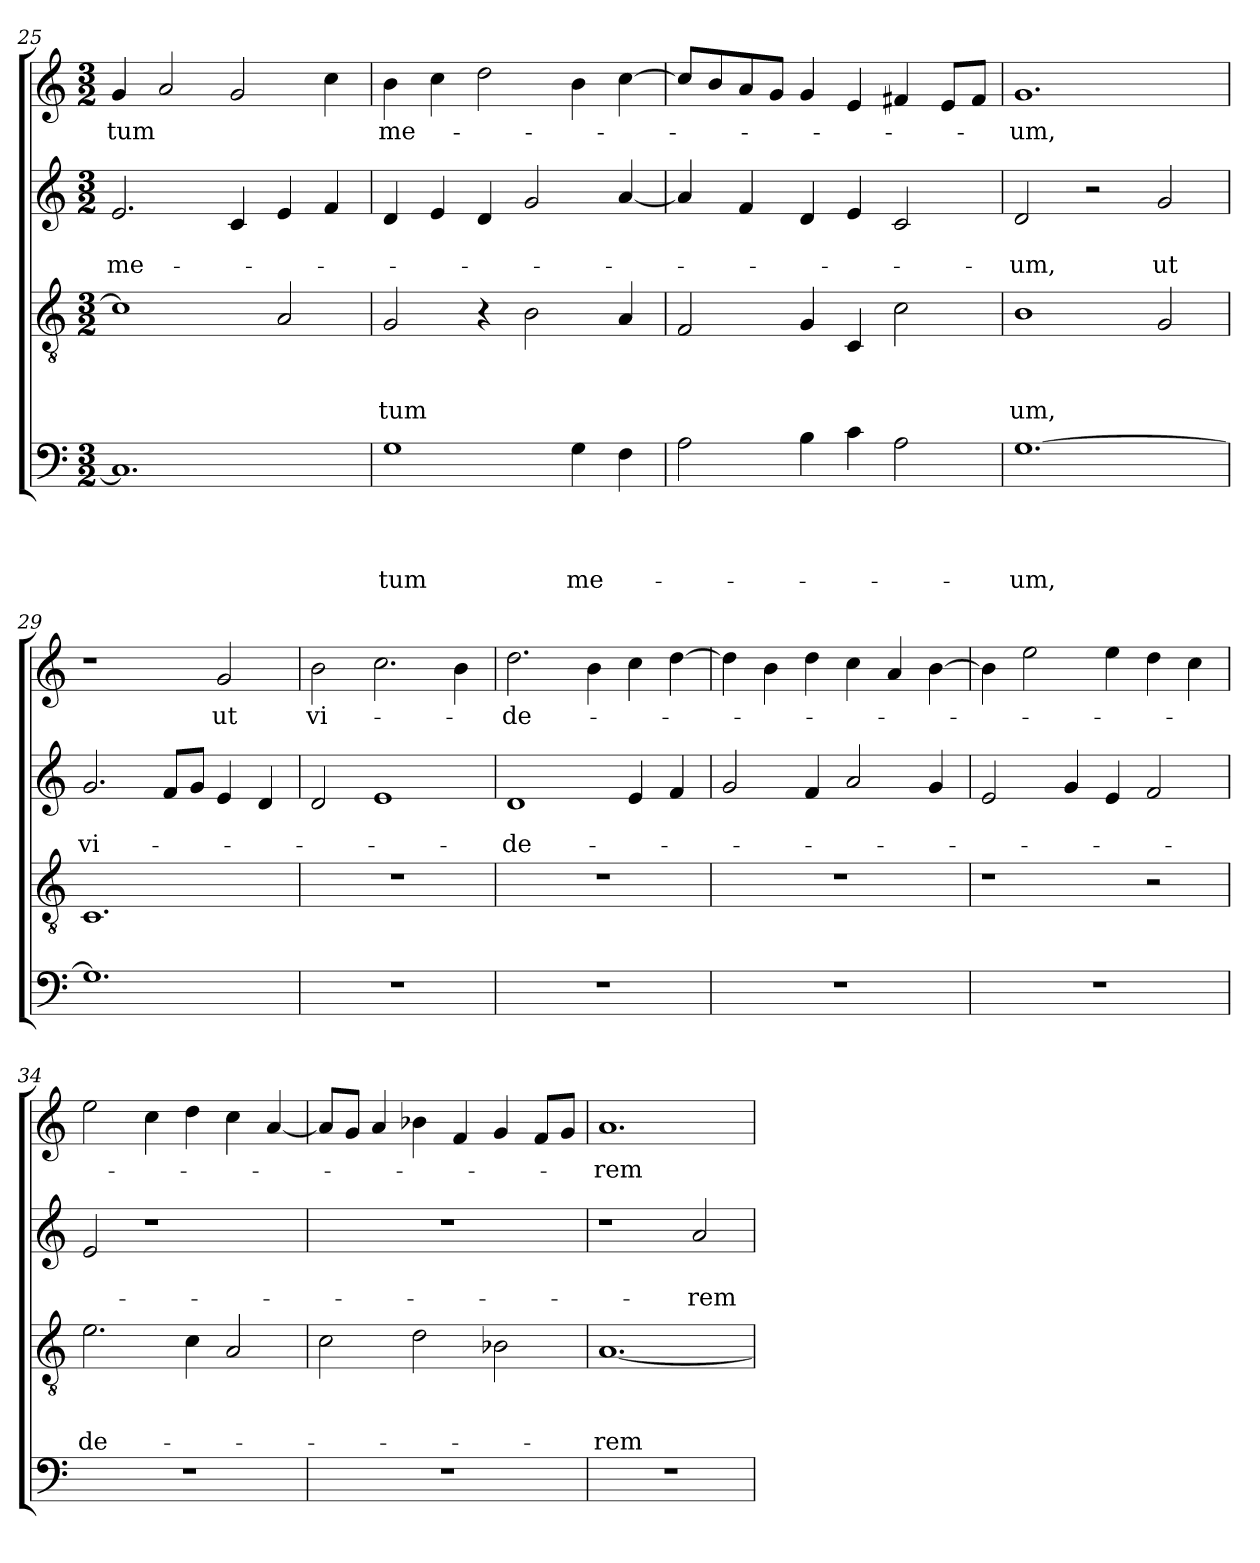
**kern	**text	**text	**text	**text	**kern	**text	**text	**text	**kern	**text	**text	**kern	**text
*part4	*part4	*part4	*part4	*part4	*part3	*part3	*part3	*part3	*part2	*part2	*part2	*part1	*part1
*staff4	*staff4	*staff4	*staff4	*staff4	*staff3	*staff3	*staff3	*staff3	*staff2	*staff2	*staff2	*staff1	*staff1
!!LO:PB:g=z
*clefF4	*	*	*	*	*clefGv2	*	*	*	*clefG2	*	*	*clefG2	*
*k[]	*	*	*	*	*k[]	*	*	*	*k[]	*	*	*k[]	*
*C:	*	*	*	*	*C:	*	*	*	*C:	*	*	*C:	*
*M3/2	*	*	*	*	*M3/2	*	*	*	*M3/2	*	*	*M3/2	*
=25	=25	=25	=25	=25	=25	=25	=25	=25	=25	=25	=25	=25	=25
!	!	!	!	!	!	!	!	!	!	!	!LO:LY:b	!	!LO:LY:b
1.C]	.	.	.	.	1c]	.	.	.	2.e/	.	me-	4g/	-tum
.	.	.	.	.	.	.	.	.	.	.	.	2a/	.
.	.	.	.	.	.	.	.	.	4c/	.	.	2g/	.
.	.	.	.	.	2A/	.	.	.	4e/	.	.	.	.
.	.	.	.	.	.	.	.	.	4f/	.	.	4cc\	.
=26	=26	=26	=26	=26	=26	=26	=26	=26	=26	=26	=26	=26	=26
!	!	!	!	!LO:LY:b	!	!	!	!LO:LY:b	!	!	!	!	!LO:LY:b
1G	.	.	.	-tum	2G/	.	.	-tum	4d/	.	.	4b\	me-
.	.	.	.	.	.	.	.	.	4e/	.	.	4cc\	.
.	.	.	.	.	4r	.	.	.	4d/	.	.	2dd\	.
.	.	.	.	.	2B\	.	.	.	2g/	.	.	.	.
!	!	!	!	!LO:LY:b	!	!	!	!	!	!	!	!	!
4G\	.	.	.	me-	.	.	.	.	.	.	.	4b\	.
4F\	.	.	.	.	4A/	.	.	.	[4a/	.	.	[4cc\	.
=27	=27	=27	=27	=27	=27	=27	=27	=27	=27	=27	=27	=27	=27
2A\	.	.	.	.	2F/	.	.	.	4a/]	.	.	8cc/L]	.
.	.	.	.	.	.	.	.	.	.	.	.	8b/	.
.	.	.	.	.	.	.	.	.	4f/	.	.	8a/	.
.	.	.	.	.	.	.	.	.	.	.	.	8g/J	.
4B\	.	.	.	.	4G/	.	.	.	4d/	.	.	4g/	.
4c\	.	.	.	.	4C/	.	.	.	4e/	.	.	4e/	.
2A\	.	.	.	.	2c\	.	.	.	2c/	.	.	4f#X/	.
.	.	.	.	.	.	.	.	.	.	.	.	8e/L	.
.	.	.	.	.	.	.	.	.	.	.	.	8f#/J	.
=28	=28	=28	=28	=28	=28	=28	=28	=28	=28	=28	=28	=28	=28
!	!	!	!	!LO:LY:b	!	!	!	!LO:LY:b	!	!	!LO:LY:b	!	!LO:LY:b
[1.G	.	.	.	-um,	1B	.	.	um,	2d/	.	-um,	1.g	-um,
.	.	.	.	.	.	.	.	.	2r	.	.	.	.
!	!	!	!	!	!	!	!	!	!	!	!LO:LY:b	!	!
.	.	.	.	.	2G/	.	.	.	2g/	.	ut	.	.
=29	=29	=29	=29	=29	=29	=29	=29	=29	=29	=29	=29	=29	=29
!	!	!	!	!	!	!	!	!	!	!	!LO:LY:b	!	!
1.G]	.	.	.	.	1.C	.	.	.	2.g/	.	vi-	1r	.
.	.	.	.	.	.	.	.	.	8f/L	.	.	.	.
.	.	.	.	.	.	.	.	.	8g/J	.	.	.	.
!	!	!	!	!	!	!	!	!	!	!	!	!	!LO:LY:b
.	.	.	.	.	.	.	.	.	4e/	.	.	2g/	ut
.	.	.	.	.	.	.	.	.	4d/	.	.	.	.
=30	=30	=30	=30	=30	=30	=30	=30	=30	=30	=30	=30	=30	=30
!	!	!	!	!	!	!	!	!	!	!	!	!	!LO:LY:b
1.r	.	.	.	.	1.r	.	.	.	2d/	.	.	2b\	vi-
.	.	.	.	.	.	.	.	.	1e	.	.	2.cc\	.
.	.	.	.	.	.	.	.	.	.	.	.	4b\	.
!!LO:LB:g=z
=31	=31	=31	=31	=31	=31	=31	=31	=31	=31	=31	=31	=31	=31
!	!	!	!	!	!	!	!	!	!	!	!LO:LY:b	!	!LO:LY:b
1.r	.	.	.	.	1.r	.	.	.	1d	.	-de-	2.dd\	-de-
.	.	.	.	.	.	.	.	.	.	.	.	4b\	.
.	.	.	.	.	.	.	.	.	4e/	.	.	4cc\	.
.	.	.	.	.	.	.	.	.	4f/	.	.	[4dd\	.
=32	=32	=32	=32	=32	=32	=32	=32	=32	=32	=32	=32	=32	=32
1.r	.	.	.	.	1.r	.	.	.	2g/	.	.	4dd\]	.
.	.	.	.	.	.	.	.	.	.	.	.	4b\	.
.	.	.	.	.	.	.	.	.	4f/	.	.	4dd\	.
.	.	.	.	.	.	.	.	.	2a/	.	.	4cc\	.
.	.	.	.	.	.	.	.	.	.	.	.	4a/	.
.	.	.	.	.	.	.	.	.	4g/	.	.	[4b\	.
=33	=33	=33	=33	=33	=33	=33	=33	=33	=33	=33	=33	=33	=33
!	!	!	!	!	!	!	!	!LO:LY:b	!	!	!	!	!
1.r	.	.	.	.	1r	.	.	vi-	2e/	.	.	4b\]	.
.	.	.	.	.	.	.	.	.	.	.	.	2ee\	.
.	.	.	.	.	.	.	.	.	4g/	.	.	.	.
.	.	.	.	.	.	.	.	.	4e/	.	.	4ee\	.
.	.	.	.	.	2r	.	.	.	2f/	.	.	4dd\	.
.	.	.	.	.	.	.	.	.	.	.	.	4cc\	.
=34	=34	=34	=34	=34	=34	=34	=34	=34	=34	=34	=34	=34	=34
!	!	!	!	!	!	!	!	!LO:LY:b	!	!	!	!	!
1.r	.	.	.	.	2.e\	.	.	-de-	2e/	.	.	2ee\	.
.	.	.	.	.	.	.	.	.	1r	.	.	4cc\	.
.	.	.	.	.	4c\	.	.	.	.	.	.	4dd\	.
.	.	.	.	.	2A/	.	.	.	.	.	.	4cc\	.
.	.	.	.	.	.	.	.	.	.	.	.	[4a/	.
=35	=35	=35	=35	=35	=35	=35	=35	=35	=35	=35	=35	=35	=35
1.r	.	.	.	.	2c\	.	.	.	1.r	.	.	8a/L]	.
.	.	.	.	.	.	.	.	.	.	.	.	8g/J	.
.	.	.	.	.	.	.	.	.	.	.	.	4a/	.
.	.	.	.	.	2d\	.	.	.	.	.	.	4b-X\	.
.	.	.	.	.	.	.	.	.	.	.	.	4f/	.
.	.	.	.	.	2B-X\	.	.	.	.	.	.	4g/	.
.	.	.	.	.	.	.	.	.	.	.	.	8f/L	.
.	.	.	.	.	.	.	.	.	.	.	.	8g/J	.
=36	=36	=36	=36	=36	=36	=36	=36	=36	=36	=36	=36	=36	=36
!	!	!	!	!	!	!	!	!LO:LY:b	!	!	!	!	!LO:LY:b
1.r	.	.	.	.	[1.A	.	.	-rem	1r	.	.	1.a	-rem
!	!	!	!	!	!	!	!	!	!	!	!LO:LY:b	!	!
.	.	.	.	.	.	.	.	.	2a/	.	-rem	.	.
=	=	=	=	=	=	=	=	=	=	=	=	=	=
*-	*-	*-	*-	*-	*-	*-	*-	*-	*-	*-	*-	*-	*-
